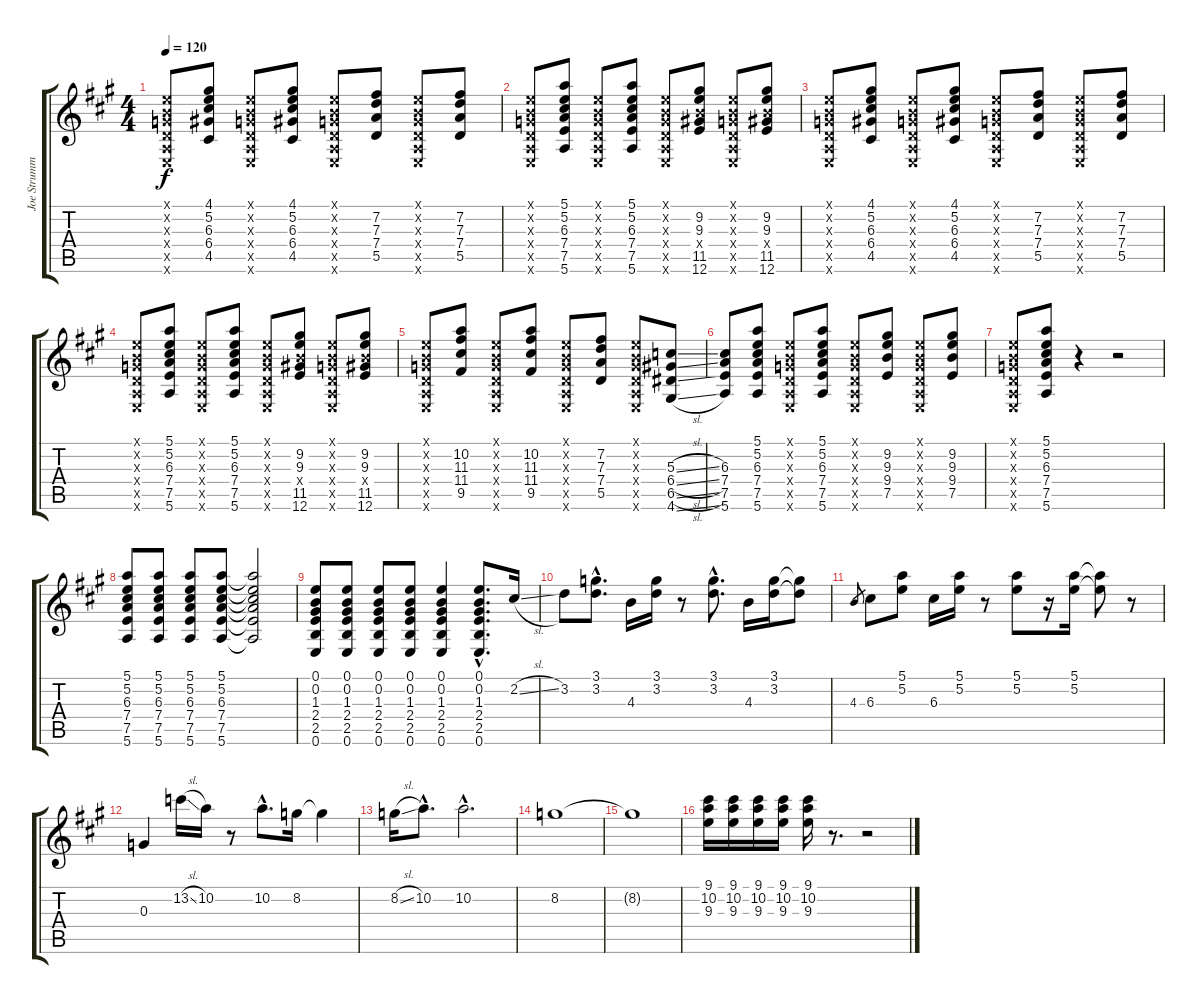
\track ("Joe Strummer (rythmic guitar)" "Joe Strumm") {instrument overdrivenguitar}
\staff {score tabs}
\tuning (E4 B3 G3 D3 A2 E2) {hide}
\ts (4 4)
\tempo 120
\clef g2
\ks a
(0.1{x} 0.2{x} 0.3{x} 0.4{x} 0.5{x} 0.6{x}).8{dy f} (4.1 5.2 6.3 6.4 4.5).8 (0.1{x} 0.2{x} 0.3{x} 0.4{x} 0.5{x} 0.6{x}).8 (4.1 5.2 6.3 6.4 4.5).8 (0.1{x} 0.2{x} 0.3{x} 0.4{x} 0.5{x} 0.6{x}).8 (7.2 7.3 7.4 5.5).8 (0.1{x} 0.2{x} 0.3{x} 0.4{x} 0.5{x} 0.6{x}).8 (7.2 7.3 7.4 5.5).8 |
(0.1{x} 0.2{x} 0.3{x} 0.4{x} 0.5{x} 0.6{x}).8 (5.1 5.2 6.3 7.4 7.5 5.6).8 (0.1{x} 0.2{x} 0.3{x} 0.4{x} 0.5{x} 0.6{x}).8 (5.1 5.2 6.3 7.4 7.5 5.6).8 (0.1{x} 0.2{x} 0.3{x} 0.4{x} 0.5{x} 0.6{x}).8 (9.2 9.3 9.4{x} 11.5 12.6).8 (0.1{x} 0.2{x} 0.3{x} 0.4{x} 0.5{x} 0.6{x}).8 (9.2 9.3 9.4{x} 11.5 12.6).8 |
(0.1{x} 0.2{x} 0.3{x} 0.4{x} 0.5{x} 0.6{x}).8 (4.1 5.2 6.3 6.4 4.5).8 (0.1{x} 0.2{x} 0.3{x} 0.4{x} 0.5{x} 0.6{x}).8 (4.1 5.2 6.3 6.4 4.5).8 (0.1{x} 0.2{x} 0.3{x} 0.4{x} 0.5{x} 0.6{x}).8 (7.2 7.3 7.4 5.5).8 (0.1{x} 0.2{x} 0.3{x} 0.4{x} 0.5{x} 0.6{x}).8 (7.2 7.3 7.4 5.5).8 |
(0.1{x} 0.2{x} 0.3{x} 0.4{x} 0.5{x} 0.6{x}).8 (5.1 5.2 6.3 7.4 7.5 5.6).8 (0.1{x} 0.2{x} 0.3{x} 0.4{x} 0.5{x} 0.6{x}).8 (5.1 5.2 6.3 7.4 7.5 5.6).8 (0.1{x} 0.2{x} 0.3{x} 0.4{x} 0.5{x} 0.6{x}).8 (9.2 9.3 9.4{x} 11.5 12.6).8 (0.1{x} 0.2{x} 0.3{x} 0.4{x} 0.5{x} 0.6{x}).8 (9.2 9.3 9.4{x} 11.5 12.6).8 |
(0.1{x} 0.2{x} 0.3{x} 0.4{x} 0.5{x} 0.6{x}).8 (10.2 11.3 11.4 9.5).8 (0.1{x} 0.2{x} 0.3{x} 0.4{x} 0.5{x} 0.6{x}).8 (10.2 11.3 11.4 9.5).8 (0.1{x} 0.2{x} 0.3{x} 0.4{x} 0.5{x} 0.6{x}).8 (7.2 7.3 7.4 5.5).8 (0.1{x} 0.2{x} 0.3{x} 0.4{x} 0.5{x} 0.6{x}).8 (5.3{sl} 6.4{sl} 6.5{sl} 4.6{sl}).8 |
(6.3 7.4 7.5 5.6).8 (5.1 5.2 6.3 7.4 7.5 5.6).8 (0.1{x} 0.2{x} 0.3{x} 0.4{x} 0.5{x} 0.6{x}).8 (5.1 5.2 6.3 7.4 7.5 5.6).8 (0.1{x} 0.2{x} 0.3{x} 0.4{x} 0.5{x} 0.6{x}).8 (9.2 9.3 9.4 7.5).8 (0.1{x} 0.2{x} 0.3{x} 0.4{x} 0.5{x} 0.6{x}).8 (9.2 9.3 9.4 7.5).8 |
(0.1{x} 0.2{x} 0.3{x} 0.4{x} 0.5{x} 0.6{x}).8 (5.1 5.2 6.3 7.4 7.5 5.6).8 r.4 r.2 |
(5.1 5.2 6.3 7.4 7.5 5.6).8 (5.1 5.2 6.3 7.4 7.5 5.6).8 (5.1 5.2 6.3 7.4 7.5 5.6).8 (5.1 5.2 6.3 7.4 7.5 5.6).8 (5.1{t} 5.2{t} 6.3{t} 7.4{t} 7.5{t} 5.6{t}).2 |
(0.1 0.2 1.3 2.4 2.5 0.6).8 (0.1 0.2 1.3 2.4 2.5 0.6).8 (0.1 0.2 1.3 2.4 2.5 0.6).8 (0.1 0.2 1.3 2.4 2.5 0.6).8 (0.1 0.2 1.3 2.4 2.5 0.6).4 (0.1{hac} 0.2{hac} 1.3{hac} 2.4{hac} 2.5{hac} 0.6{hac}).8{d} 2.2{sl}.16 |
3.2.8 (3.1{hac} 3.2{hac}).8{d} 4.3.16 (3.1 3.2).16 r.8 (3.1{hac} 3.2{hac}).8{d} 4.3.16 (3.1 3.2).16 (3.1{t} 3.2{t}).8 |
4.3.8{gr} 6.3.8 (5.1 5.2).8 6.3.16 (5.1 5.2).16 r.8 (5.1 5.2).8 r.16 (5.1 5.2).16 (5.1{t} 5.2{t}).8 r.8 |
0.3.4 13.2{sl}.16 10.2.16 r.8 10.2{hac}.8{d} 8.2.16 8.2{t}.4 |
8.2{sl}.16 10.2{hac}.8{d} 10.2{hac}.2{d} |
8.2.1 |
8.2{t}.1 |
(9.1 10.2 9.3).16 (9.1 10.2 9.3).16 (9.1 10.2 9.3).16 (9.1 10.2 9.3).16 (9.1 10.2 9.3).16 r.8{d} r.2
